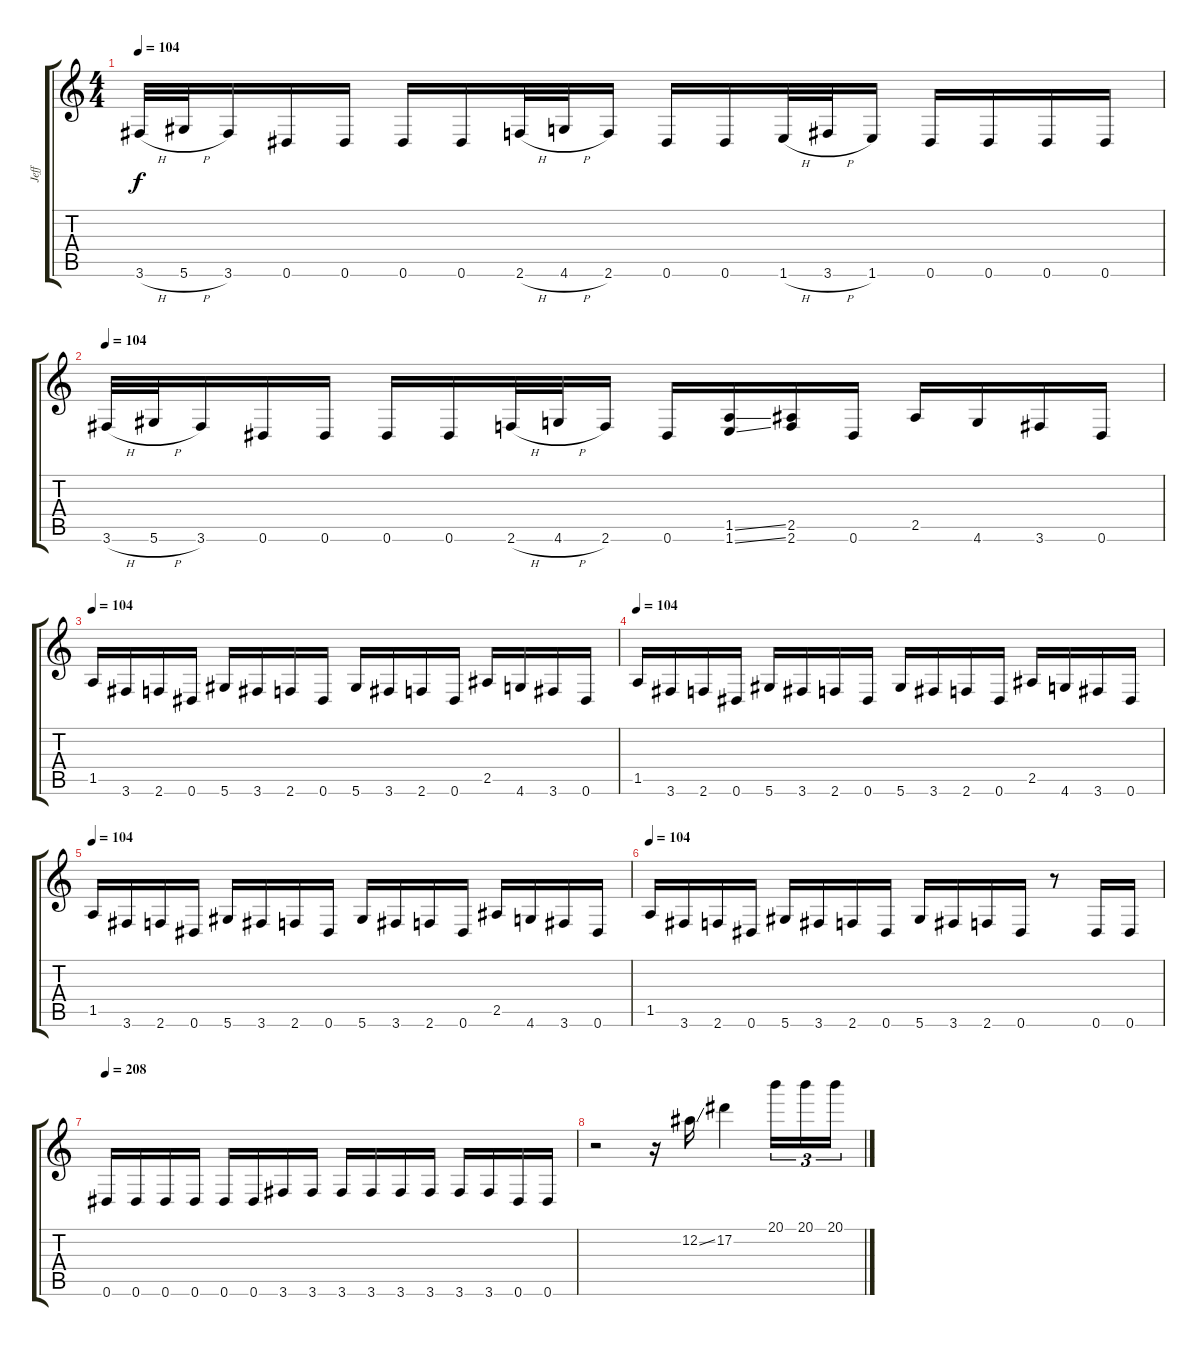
\track ("Jeff" "Jeff") {instrument distortionguitar}
\staff {score tabs}
\tuning (Eb4 Bb3 Gb3 Db3 Ab2 Eb2) {hide}
\ts (4 4)
\tempo 104
\clef g2
\ks c
3.6{h}.32{dy f} 5.6{h}.32 3.6.16 0.6.16 0.6.16 0.6.16 0.6.16 2.6{h}.32 4.6{h}.32 2.6.16 0.6.16 0.6.16 1.6{h}.32 3.6{h}.32 1.6.16 0.6.16 0.6.16 0.6.16 0.6.16 |
\tempo 104
3.6{h}.32 5.6{h}.32 3.6.16 0.6.16 0.6.16 0.6.16 0.6.16 2.6{h}.32 4.6{h}.32 2.6.16 0.6.16 (1.5{ss} 1.6{ss}).16 (2.5 2.6).16 0.6.16 2.5.16 4.6.16 3.6.16 0.6.16 |
\tempo 104
1.5.16 3.6.16 2.6.16 0.6.16 5.6.16 3.6.16 2.6.16 0.6.16 5.6.16 3.6.16 2.6.16 0.6.16 2.5.16 4.6.16 3.6.16 0.6.16 |
\tempo 104
1.5.16 3.6.16 2.6.16 0.6.16 5.6.16 3.6.16 2.6.16 0.6.16 5.6.16 3.6.16 2.6.16 0.6.16 2.5.16 4.6.16 3.6.16 0.6.16 |
\tempo 104
1.5.16 3.6.16 2.6.16 0.6.16 5.6.16 3.6.16 2.6.16 0.6.16 5.6.16 3.6.16 2.6.16 0.6.16 2.5.16 4.6.16 3.6.16 0.6.16 |
\tempo 104
1.5.16 3.6.16 2.6.16 0.6.16 5.6.16 3.6.16 2.6.16 0.6.16 5.6.16 3.6.16 2.6.16 0.6.16 r.8 0.6.16 0.6.16 |
\tempo 208
0.6.16 0.6.16 0.6.16 0.6.16 0.6.16 0.6.16 3.6.16 3.6.16 3.6.16 3.6.16 3.6.16 3.6.16 3.6.16 3.6.16 0.6.16 0.6.16 |
r.2 r.16 12.2{ss}.16 17.2.4 20.1.16{tu (3 2)} 20.1.16{tu (3 2)} 20.1.16{tu (3 2)}
